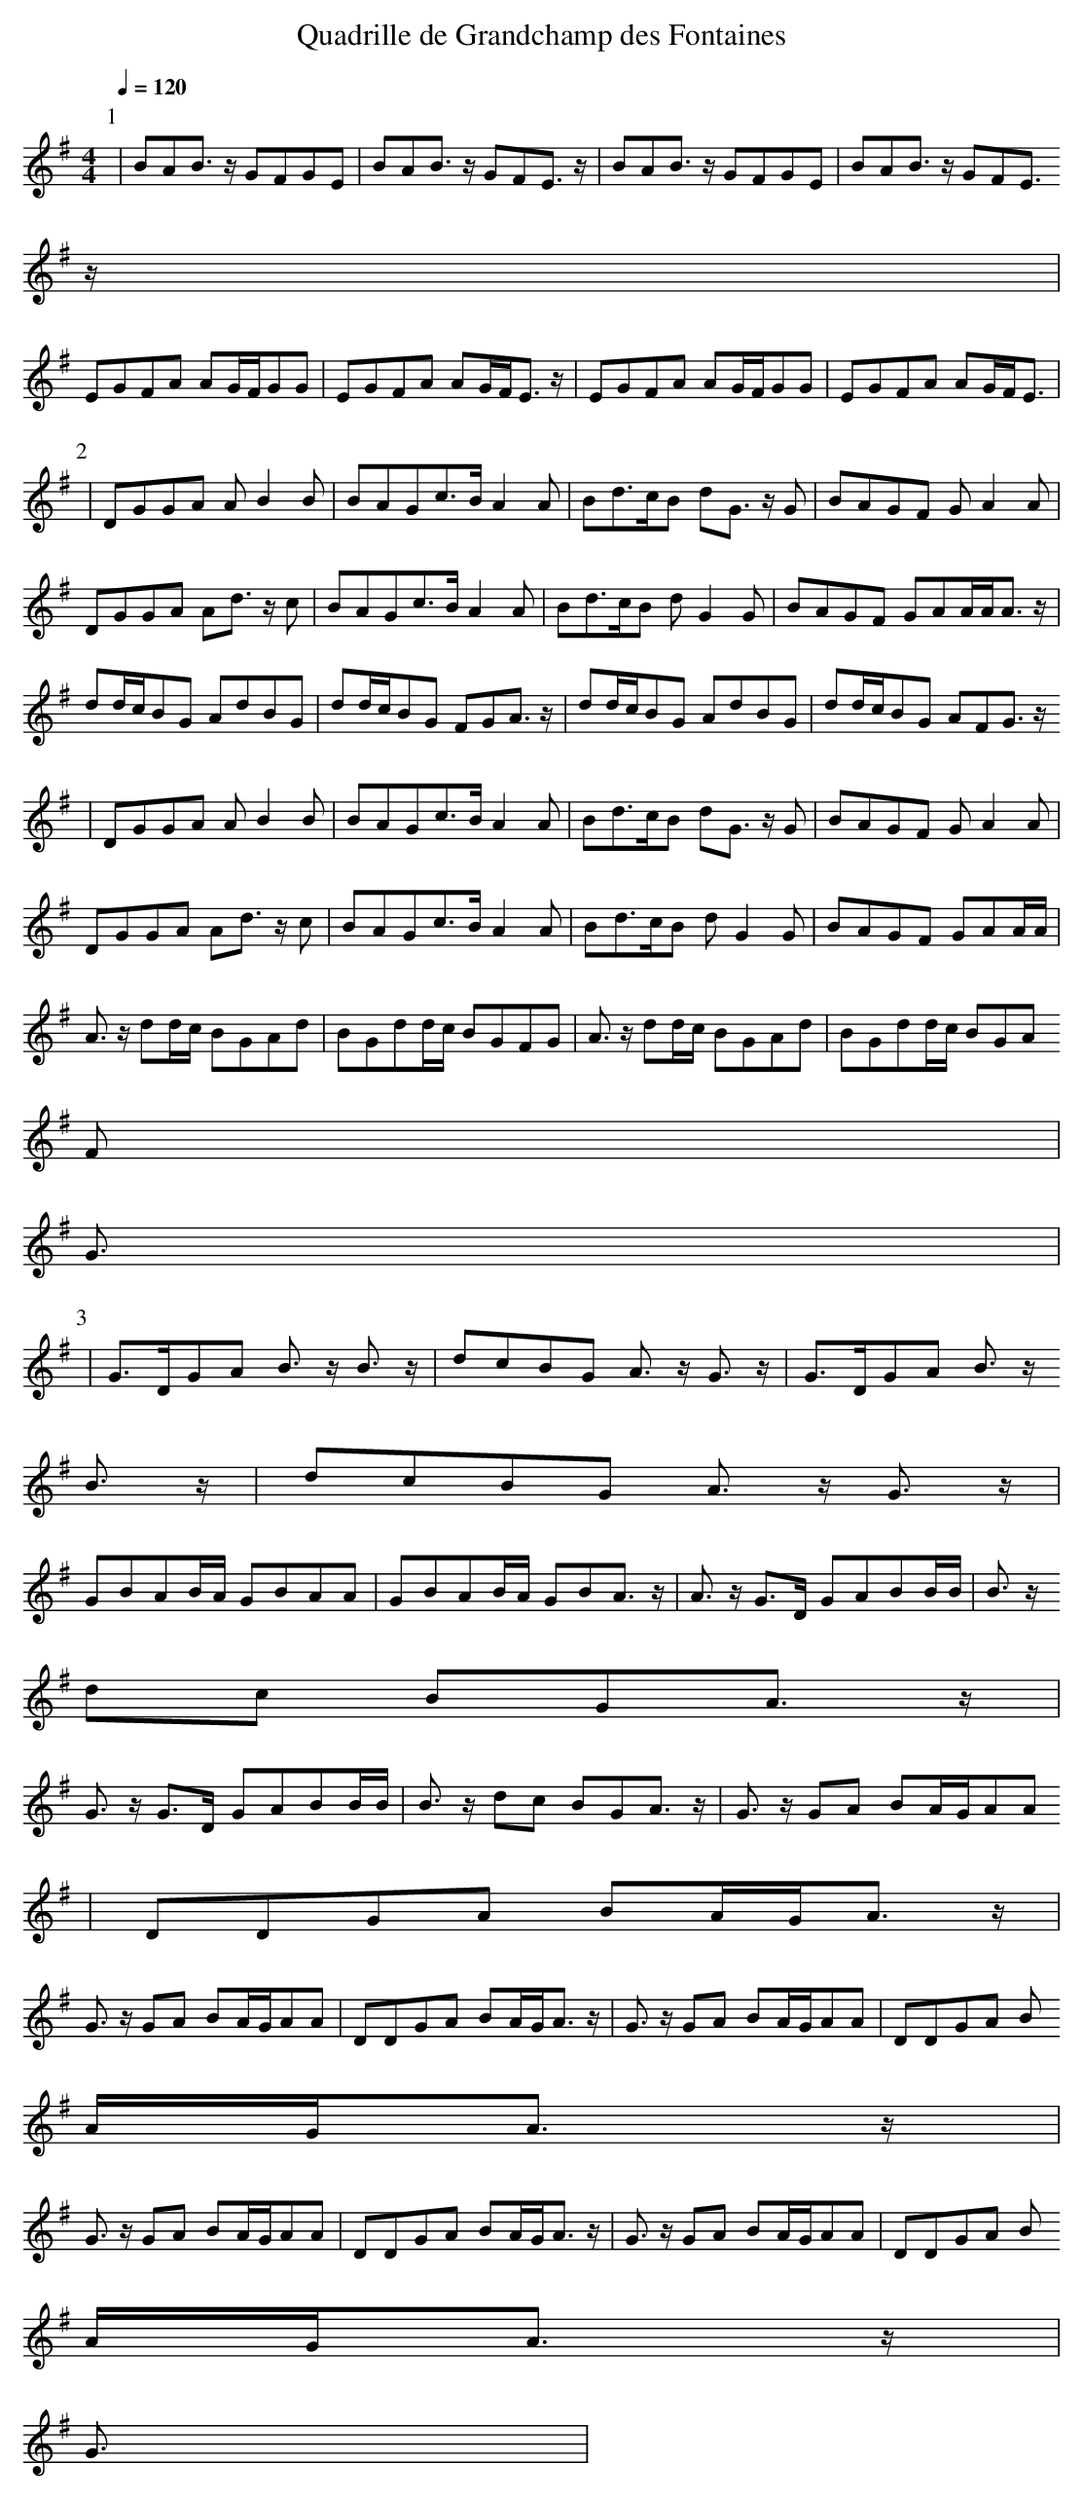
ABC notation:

X:1
T:Quadrille de Grandchamp des Fontaines
M:4/4
L:1/8
Q:1/4=120
K:G
P:1
|BAB3/2 z/2 GFGE|BAB3/2 z/2 GFE3/2 z/2 |BAB3/2 z/2 GFGE|BAB3/2 z/2 GFE3/
2 z/2 |
EGFA AG/2F/2GG|EGFA AG/2F/2E3/2 z/2 |EGFA AG/2F/2GG|EGFA AG/2F/2E3/2|
P:2
|DGGA AB2B|BAGc3/2B/2A2A|Bd3/2c/2B dG3/2 z/2 G|BAGF GA2A|
DGGA Ad3/2 z/2 c|BAGc3/2B/2A2A|Bd3/2c/2B dG2G|BAGF GAA/2A/2A3/2 z/2 |
dd/2c/2BG AdBG|dd/2c/2BG FGA3/2 z/2 |dd/2c/2BG AdBG|dd/2c/2BG AFG3/2 z/2
 |
DGGA AB2B|BAGc3/2B/2A2A|Bd3/2c/2B dG3/2 z/2 G|BAGF GA2A|
DGGA Ad3/2 z/2 c|BAGc3/2B/2A2A|Bd3/2c/2B dG2G|BAGF GAA/2A/2|
A3/2 z/2 dd/2c/2 BGAd|BGdd/2c/2 BGFG|A3/2 z/2 dd/2c/2 BGAd|BGdd/2c/2 BGA
F|
G3/2|
P:3
|G3/2D/2GA B3/2 z/2 B3/2 z/2 |dcBG A3/2 z/2 G3/2 z/2 |G3/2D/2GA B3/2 z/2
 B3/2 z/2 |dcBG A3/2 z/2 G3/2 z/2 |
GBAB/2A/2 GBAA|GBAB/2A/2 GBA3/2 z/2 |A3/2 z/2 G3/2D/2 GABB/2B/2|B3/2 z/2
 dc BGA3/2 z/2 |
G3/2 z/2 G3/2D/2 GABB/2B/2|B3/2 z/2 dc BGA3/2 z/2 |G3/2 z/2 GA BA/2G/2AA
|DDGA BA/2G/2A3/2 z/2 |
G3/2 z/2 GA BA/2G/2AA|DDGA BA/2G/2A3/2 z/2 |G3/2 z/2 GA BA/2G/2AA|DDGA B
A/2G/2A3/2 z/2 |
G3/2 z/2 GA BA/2G/2AA|DDGA BA/2G/2A3/2 z/2 |G3/2 z/2 GA BA/2G/2AA|DDGA B
A/2G/2A3/2 z/2 |
G3/2|
